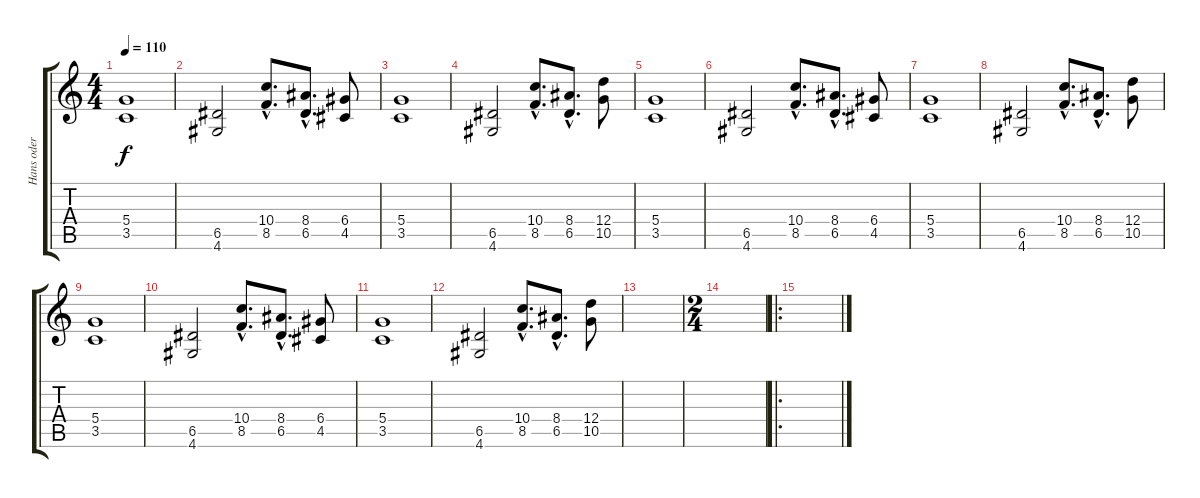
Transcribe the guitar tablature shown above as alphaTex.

\track ("Hans oder Max" "Hans oder ") {instrument overdrivenguitar}
\staff {score tabs}
\tuning (E4 B3 G3 D3 A2 E2) {hide}
\ts (4 4)
\tempo 110
\clef g2
\ks c
(5.4 3.5).1{dy f instrument overdrivenguitar} |
(6.5 4.6).2 (10.4{hac} 8.5{hac}).8{d} (8.4{hac} 6.5{hac}).8{d} (6.4 4.5).8 |
(5.4 3.5).1 |
(6.5 4.6).2 (10.4 8.5{hac}).8{d} (8.4 6.5{hac}).8{d} (12.4 10.5).8 |
(5.4 3.5).1 |
(6.5 4.6).2 (10.4{hac} 8.5{hac}).8{d} (8.4{hac} 6.5{hac}).8{d} (6.4 4.5).8 |
(5.4 3.5).1 |
(6.5 4.6).2 (10.4 8.5{hac}).8{d} (8.4 6.5{hac}).8{d} (12.4 10.5).8 |
(5.4 3.5).1 |
(6.5 4.6).2 (10.4{hac} 8.5{hac}).8{d} (8.4{hac} 6.5{hac}).8{d} (6.4 4.5).8 |
(5.4 3.5).1 |
(6.5 4.6).2 (10.4 8.5{hac}).8{d} (8.4 6.5{hac}).8{d} (12.4 10.5).8 |
|
\ts (2 4)
|
\ro
